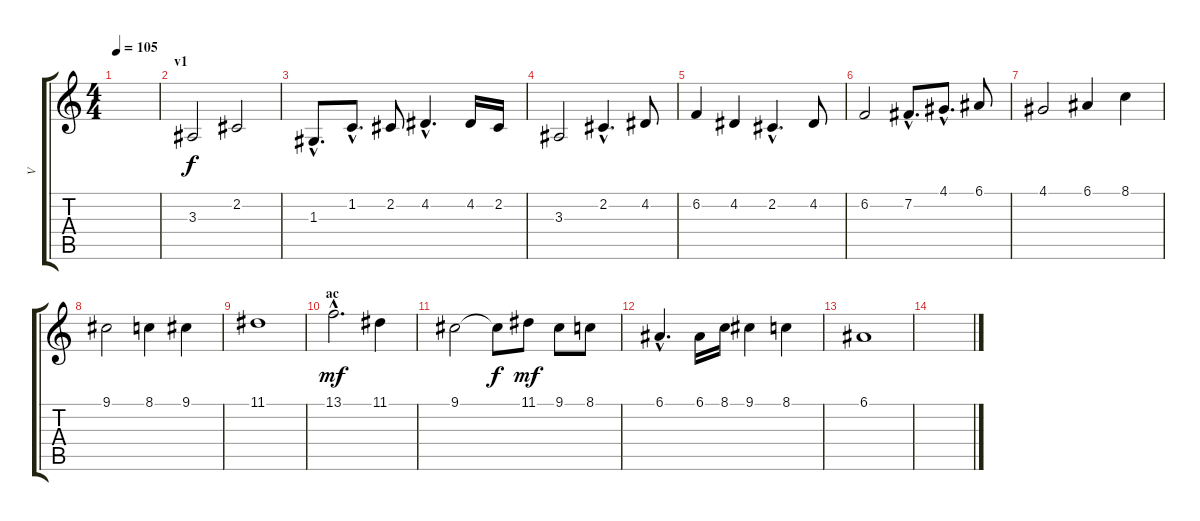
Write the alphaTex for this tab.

\track ("V" "V") {instrument violin}
\staff {score tabs}
\tuning (E4 B3 G3 D3 A2 E2) {hide}
\ts (4 4)
\tempo 105
\clef g2
\ks c
|
\section ("" "v1")
3.3.2 2.2.2 |
1.3{hac}.8{d} 1.2{hac}.8{d} 2.2.8 4.2{hac}.4{d} 4.2.16 2.2.16 |
3.3.2 2.2{hac}.4{d} 4.2.8 |
6.2.4 4.2.4 2.2{hac}.4{d} 4.2.8 |
6.2.2 7.2{hac}.8{d} 4.1{hac}.8{d} 6.1.8 |
4.1.2 6.1.4 8.1.4 |
9.1.2 8.1.4 9.1.4 |
11.1.1 |
\section ("" "ac")
13.1{hac}.2{d dy mf} 11.1.4 |
9.1.2 9.1{t}.8{dy f} 11.1.8{dy mf} 9.1.8 8.1.8 |
6.1{hac}.4{d} 6.1.16 8.1.16 9.1.4 8.1.4 |
6.1.1 |
\section ("" "")
